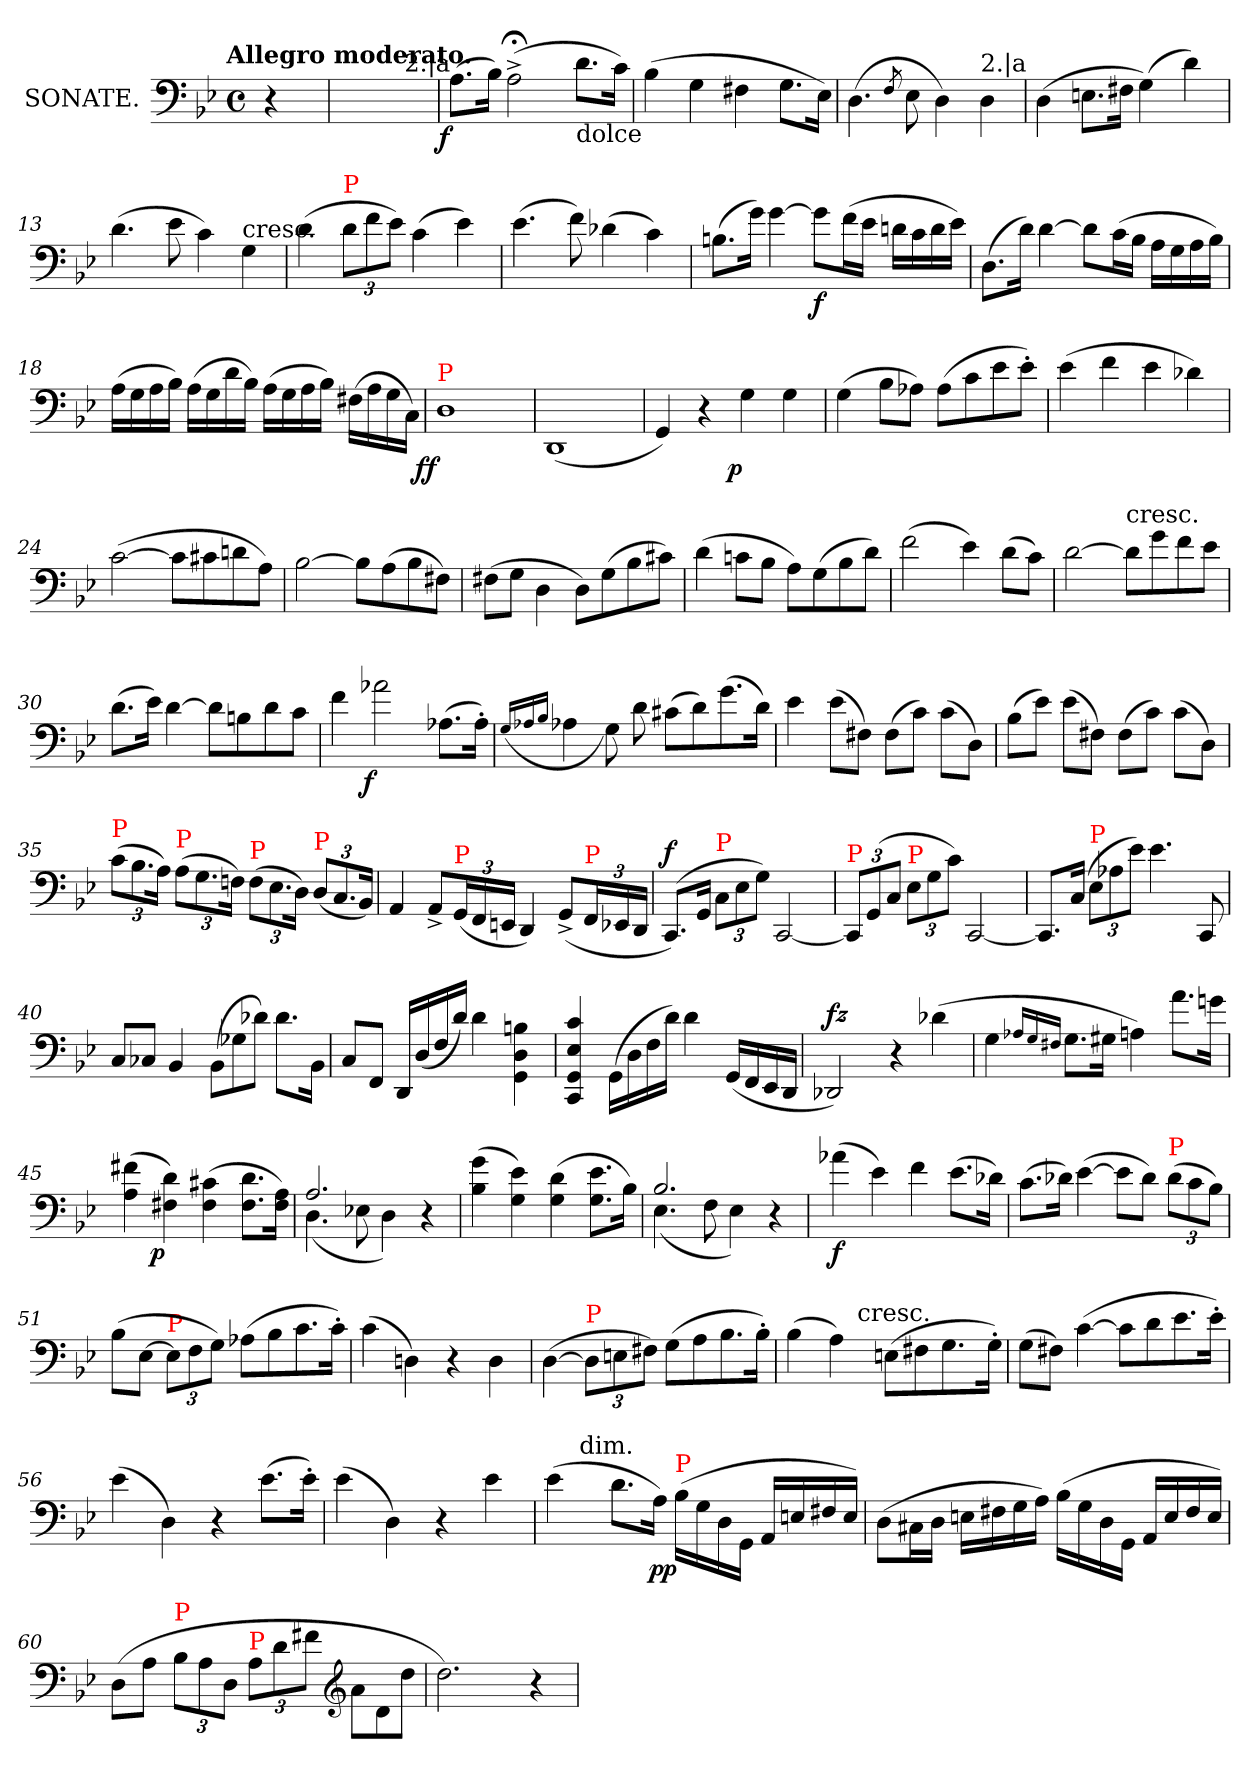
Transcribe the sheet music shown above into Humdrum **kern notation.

**kern	**dynam
*part1	*part1
*staff1	*staff1
*I"SONATE.	*
*clefF4	*
*k[b-e-]	*
!!LO:TX:omd:t=Allegro moderato.
*M4/4	*
*met(c)	*
*MM116	*
=1	=1
4r	.
=2	=2
1ryy	.
=9	=9
!LO:TX:a:rj:t=2.|a	!
!	!LO:DY:rj
(>8.A\L	f
16B-Jk)	.
(>2A;<^<	.
!LO:TX:b:t=dolce	!
8.dL	.
16cJk)	.
=10	=10
(>4B-	.
4G	.
4F#X	.
8.GL	.
16E-Jk)	.
=11	=11
(>4.D	.
8qF/	.
8E-	.
4D)	.
!LO:TX:a:t=2.|a	!
4D	.
=12	=12
(>4D	.
8.EnL	.
16F#XJk	.
(>4G)	.
4d)	.
=13	=13
(>4.d	.
8e-	.
4c)	.
!LO:TX:t=cresc.	!
4G	.
=14	=14
(>4d	.
*Xbrackettup	*
!LO:TX:a:color=red:t=P	!
12dL	.
12f	.
12e-J)	.
(>4c	.
4e-)	.
=15	=15
(>4.e-	.
8f)	.
(>4d-X	.
4c)	.
=16	=16
(>8.BnL	.
16gJk)	.
[4g	.
8gL]	f
(>16fL	.
16e-JJ	.
16dnLL	.
16c	.
16d	.
16e-JJ)	.
=17	=17
(>8.DL	.
16dJk)	.
[4d	.
8dL]	.
(>16cL	.
16B-JJ	.
16ALL	.
16G	.
16A	.
16B-JJ)	.
=18	=18
(>16ALL	.
16G	.
16A	.
16B-JJ)	.
(>16ALL	.
16G	.
16d	.
16B-JJ)	.
(>16ALL	.
16G	.
16A	.
16B-JJ)	.
(>16F#XLL	.
16A	.
16G	.
16CJJ)	.
=19	=19
!LO:TX:a:color=red:t=P	!
!	!LO:DY:rj
1D	ff
=20	=20
(<1DD	.
=21	=21
4GG)	.
4r	.
!	!LO:DY:rj
4G	p
4G	.
=22	=22
(>4G	.
8B-L	.
8A-XJ)	.
(>8A-L	.
8c	.
8e-	.
8e-'>J)	.
=23	=23
(>4e-	.
4f	.
4e-	.
4d-X)	.
=24	=24
(>[2c	.
8cL]	.
8c#X	.
8dn	.
8AJ)	.
=25	=25
[2B-	.
8B-L]	.
(>8A	.
8B-	.
8F#XJ)	.
=26	=26
(>8F#XL	.
8GJ	.
4D	.
8DL)	.
(>8G	.
8B-	.
8c#XJ)	.
=27	=27
(>4d	.
8cnL	.
8B-J	.
8AL)	.
(>8G	.
8B-	.
8dJ)	.
=28	=28
(>2f	.
4e-)	.
(>8dL	.
8cJ)	.
=29	=29
[2d	.
!LO:TX:t=cresc.	!
8dL]	.
8g	.
8f	.
8e-J	.
=30	=30
(>8.dL	.
16e-Jk)	.
[4d	.
8dL]	.
8Bn	.
8d	.
8cJ	.
=31	=31
4f	.
!	!LO:DY:rj
2a-X	f
(>8.A-XL	.
16A-'>Jk)	.
=32	=32
(>16qqG/LL	.
16qqA-X/	.
16qqB-/JJ	.
4A-	.
8G)	.
8d	.
(>8c#XL	.
8d)	.
(>8.g	.
16dJk)	.
=33	=33
4e-	.
(>8e-L	.
8F#XJ)	.
(>8F#L	.
8cJ)	.
(>8cL	.
8DJ)	.
=34	=34
(>8B-L	.
8e-J)	.
(>8e-L	.
8F#XJ)	.
(>8F#L	.
8cJ)	.
(>8cL	.
8DJ)	.
=35	=35
!LO:TX:a:color=red:t=P	!
(>12cL	.
12.B-	.
24AJk)	.
!LO:TX:a:color=red:t=P	!
(>12AL	.
12.G	.
24FnJk)	.
!LO:TX:a:color=red:t=P	!
(>12FL	.
12.E-	.
24DJk)	.
!LO:TX:a:color=red:t=P	!
(<12D/L	.
12.C/	.
24BB-Jk)	.
=36	=36
4AA/	.
8AA^<L	.
!LO:TX:a:color=red:t=P	!
(<24GGL	.
24FF	.
24EEnJJ	.
4DD)	.
(<8GG^<L	.
!LO:TX:a:color=red:t=P	!
24FFL	.
24EE-X	.
24DDJJ	.
=37	=37
!	!LO:DY:a
(>8.CCL)	f
16GGJk	.
!LO:TX:a:color=red:t=P	!
12CL	.
12E-	.
12GJ)	.
[2CC	.
=38	=38
!LO:TX:a:color=red:t=P	!
12CCL]	.
(>12GG	.
12CJ	.
!LO:TX:a:color=red:t=P	!
12E-L	.
12G	.
12cJ)	.
[2CC	.
=39	=39
8.CCL]	.
(>16CJk	.
!LO:TX:a:color=red:t=P	!
12E-L	.
12A-X	.
12e-J)	.
4.e-	.
8CC	.
=40	=40
8CL	.
8C-XJ	.
4BB-	.
*Xtuplet	*
(>12BB-L	.
12G-X	.
12d-XJ)	.
8.d-L	.
16BB-Jk	.
=41	=41
8CL	.
8FFJ	.
16DD/LL	.
(<16D	.
16F	.
16dJJ)	.
4d	.
4Bn 4D 4GG	.
=42	=42
4c 4E- 4GG 4CC	.
(>16GGLL	.
16D	.
16F	.
16dJJ)	.
4d	.
(<16GGLL	.
16FF	.
16EE-	.
16DDJJ	.
=43	=43
!	!LO:DY:a
2DD-X)	fz
4r	.
(>4d-X	.
=44	=44
4G	.
16qqA-X/LL	.
16qqG/	.
16qqF#X/JJ	.
8.GL	.
16G#XJk	.
4An)	.
8.aL	.
16gnJk	.
=45	=45
(4f#X 4A	.
!	!LO:DY:rj
4d 4F#X)	p
(>4c#X 4F#	.
8.d 8.F#L	.
16A 16F#Jk)	.
=46	=46
*^	*
2.A	(>4.D	.
.	8E-X	.
.	4D)	.
4ryy	4r	.
=47	=47	=47
!LO:TX:t=cresc.	!	!
*v	*v	*
(>4g 4B-	.
4e- 4G)	.
(>4d 4G	.
8.e- 8.GL	.
16B-Jk)	.
=48	=48
*^	*
2.B-	(>4.E-	.
.	8F	.
.	4E-)	.
4ryy	4r	.
*v	*v	*
=49	=49
(>4a-X	f
4e-)	.
4f	.
(>8.e-L	.
16d-XJk)	.
=50	=50
(>8.cL	.
16d-XJk)	.
(>[4e-	.
8e-L]	.
8d-J)	.
*tuplet	*
!LO:TX:a:color=red:t=P	!
(>12d-L	.
12c	.
12B-J)	.
=51	=51
(>8B-L	.
[8E-J	.
!LO:TX:a:color=red:t=P	!
12E-L]	.
12F	.
12GJ)	.
(>8A-XL	.
8B-	.
8.c	.
16c'>Jk)	.
=52	=52
(>4c	.
4Dn)	.
4r	.
4D\	.
=53	=53
(>[4D	.
!LO:TX:a:color=red:t=P	!
12DL]	.
12En	.
12F#XJ)	.
(>8GL	.
8A	.
8.B-	.
16B-'>Jk)	.
=54	=54
*^	*
(>4B-	4.ryy	.
4A)	.	.
!	!LO:TX:t=cresc.	!
.	2ryy	.
(>8EnL	.	.
8F#X	.	.
8.G	.	.
.	8ryy	.
16G'>Jk)	.	.
*v	*v	*
=55	=55
(>8GL	.
8F#XJ)	.
(>[4c	.
8cL]	.
8d	.
8.e-	.
16e-'>Jk)	.
=56	=56
(>4e-	.
4D)	.
4r	.
(>8.e-L	.
16e-'>Jk)	.
=57	=57
(>4e-	.
4D)	.
4r	.
4e-	.
=58	=58
*^	*
(>4e-	8ryy	.
!	!LO:TX:t=dim.	!
.	2..ryy	.
8.dL	.	.
16AJk)	.	.
!LO:TX:a:color=red:t=P	!	!
!	!	!LO:DY:rj
(>16B-LL	.	p p
16G	.	.
16D	.	.
16GGJJ	.	.
16AALL	.	.
16En	.	.
16F#X	.	.
16EJJ)	.	.
*v	*v	*
=59	=59
(>8D\L	.
16C#XL	.
16DJJ	.
16EnLL	.
16F#X	.
16G	.
16AJJ)	.
(>16B-LL	.
16G	.
16D	.
16GGJJ	.
16AALL	.
16E	.
16F#	.
16EJJ)	.
=60	=60
(>8DL	.
8AJ	.
!LO:TX:a:color=red:t=P	!
12B-L	.
12A	.
12DJ	.
!LO:TX:a:color=red:t=P	!
12AL	.
12d	.
12f#XJ	.
*clefG2	*
*Xtuplet	*
12a\L	.
12d	.
12ddJ	.
=61	=61
2.dd)	.
4r	.
=	=
*-	*-
